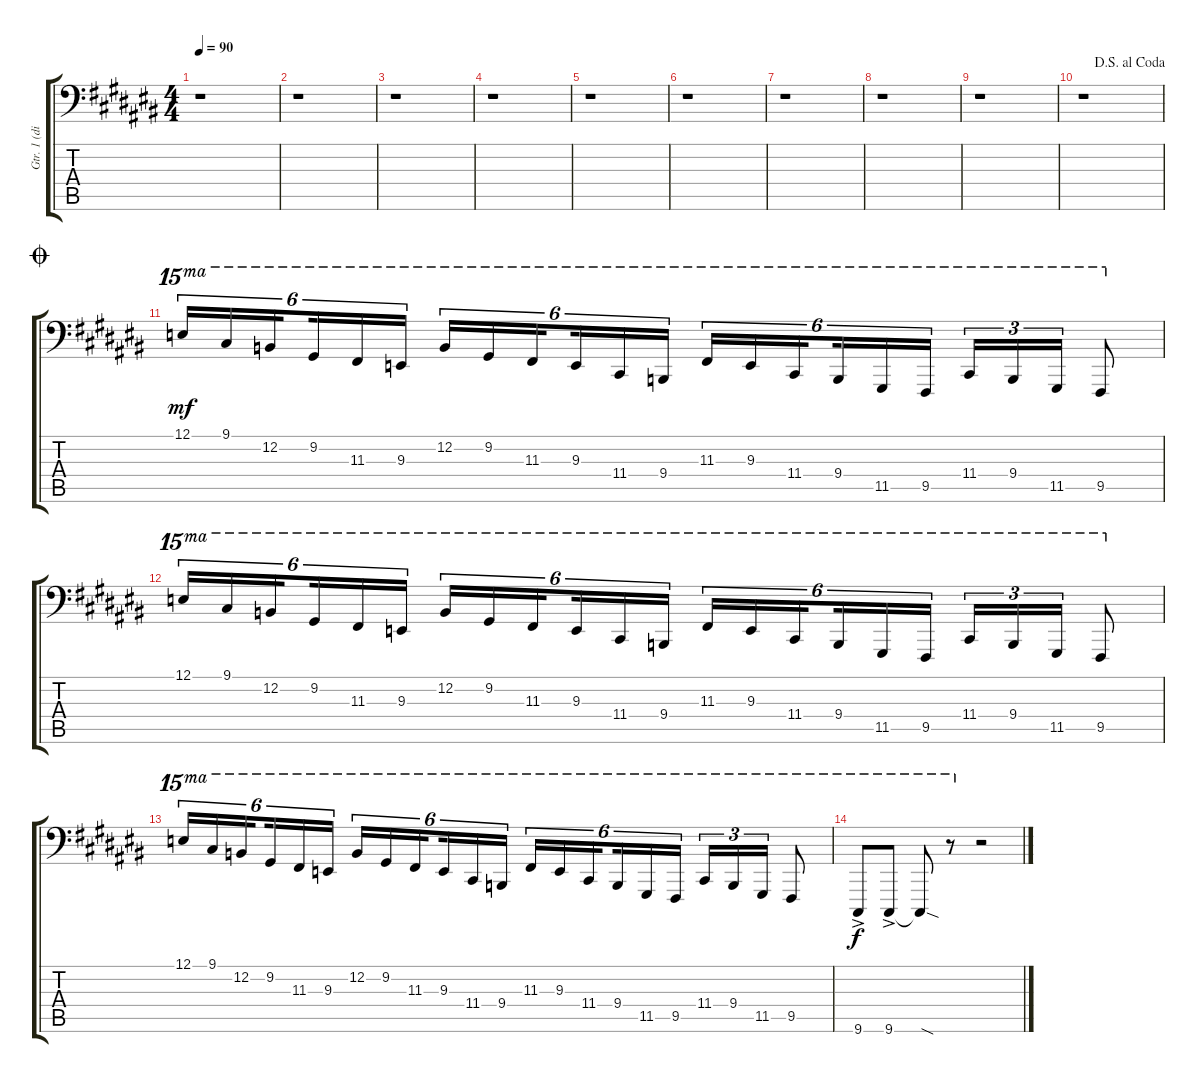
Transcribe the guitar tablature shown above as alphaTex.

\track ("Gtr. 1 (dist.) octave below" "Gtr. 1 (di") {instrument distortionguitar}
\staff {score tabs}
\tuning (E3 B2 G2 D2 A1 E1) {hide}
\ts (4 4)
\tempo 90
\clef f4
\ks c#
r.1{dy mf} |
r.1 |
r.1 |
r.1 |
r.1 |
r.1 |
r.1 |
r.1 |
r.1 |
\jump dalsegnoalcoda
r.1 |
\jump coda
12.1.16{tu (6 4) ot 15ma} 9.1.16{tu (6 4) ot 15ma} 12.2.16{tu (6 4) ot 15ma beam splitsecondary} 9.2.16{tu (6 4) ot 15ma} 11.3.16{tu (6 4) ot 15ma} 9.3.16{tu (6 4) ot 15ma} 12.2.16{tu (6 4) ot 15ma} 9.2.16{tu (6 4) ot 15ma} 11.3.16{tu (6 4) ot 15ma beam splitsecondary} 9.3.16{tu (6 4) ot 15ma} 11.4.16{tu (6 4) ot 15ma} 9.4.16{tu (6 4) ot 15ma} 11.3.16{tu (6 4) ot 15ma} 9.3.16{tu (6 4) ot 15ma} 11.4.16{tu (6 4) ot 15ma beam splitsecondary} 9.4.16{tu (6 4) ot 15ma} 11.5.16{tu (6 4) ot 15ma} 9.5.16{tu (6 4) ot 15ma} 11.4.16{tu (3 2) ot 15ma} 9.4.16{tu (3 2) ot 15ma} 11.5.16{tu (3 2) ot 15ma} 9.5.8{ot 15ma} |
12.1.16{tu (6 4) ot 15ma} 9.1.16{tu (6 4) ot 15ma} 12.2.16{tu (6 4) ot 15ma beam splitsecondary} 9.2.16{tu (6 4) ot 15ma} 11.3.16{tu (6 4) ot 15ma} 9.3.16{tu (6 4) ot 15ma} 12.2.16{tu (6 4) ot 15ma} 9.2.16{tu (6 4) ot 15ma} 11.3.16{tu (6 4) ot 15ma beam splitsecondary} 9.3.16{tu (6 4) ot 15ma} 11.4.16{tu (6 4) ot 15ma} 9.4.16{tu (6 4) ot 15ma} 11.3.16{tu (6 4) ot 15ma} 9.3.16{tu (6 4) ot 15ma} 11.4.16{tu (6 4) ot 15ma beam splitsecondary} 9.4.16{tu (6 4) ot 15ma} 11.5.16{tu (6 4) ot 15ma} 9.5.16{tu (6 4) ot 15ma} 11.4.16{tu (3 2) ot 15ma} 9.4.16{tu (3 2) ot 15ma} 11.5.16{tu (3 2) ot 15ma} 9.5.8{ot 15ma} |
12.1.16{tu (6 4) ot 15ma} 9.1.16{tu (6 4) ot 15ma} 12.2.16{tu (6 4) ot 15ma beam splitsecondary} 9.2.16{tu (6 4) ot 15ma} 11.3.16{tu (6 4) ot 15ma} 9.3.16{tu (6 4) ot 15ma} 12.2.16{tu (6 4) ot 15ma} 9.2.16{tu (6 4) ot 15ma} 11.3.16{tu (6 4) ot 15ma beam splitsecondary} 9.3.16{tu (6 4) ot 15ma} 11.4.16{tu (6 4) ot 15ma} 9.4.16{tu (6 4) ot 15ma} 11.3.16{tu (6 4) ot 15ma} 9.3.16{tu (6 4) ot 15ma} 11.4.16{tu (6 4) ot 15ma beam splitsecondary} 9.4.16{tu (6 4) ot 15ma} 11.5.16{tu (6 4) ot 15ma} 9.5.16{tu (6 4) ot 15ma} 11.4.16{tu (3 2) ot 15ma} 9.4.16{tu (3 2) ot 15ma} 11.5.16{tu (3 2) ot 15ma} 9.5.8{ot 15ma} |
9.6{ac}.8{ot 15ma dy f} 9.6{ac}.8{ot 15ma} 9.6{sod t}.8{ot 15ma} r.8{ot 15ma} r.2
